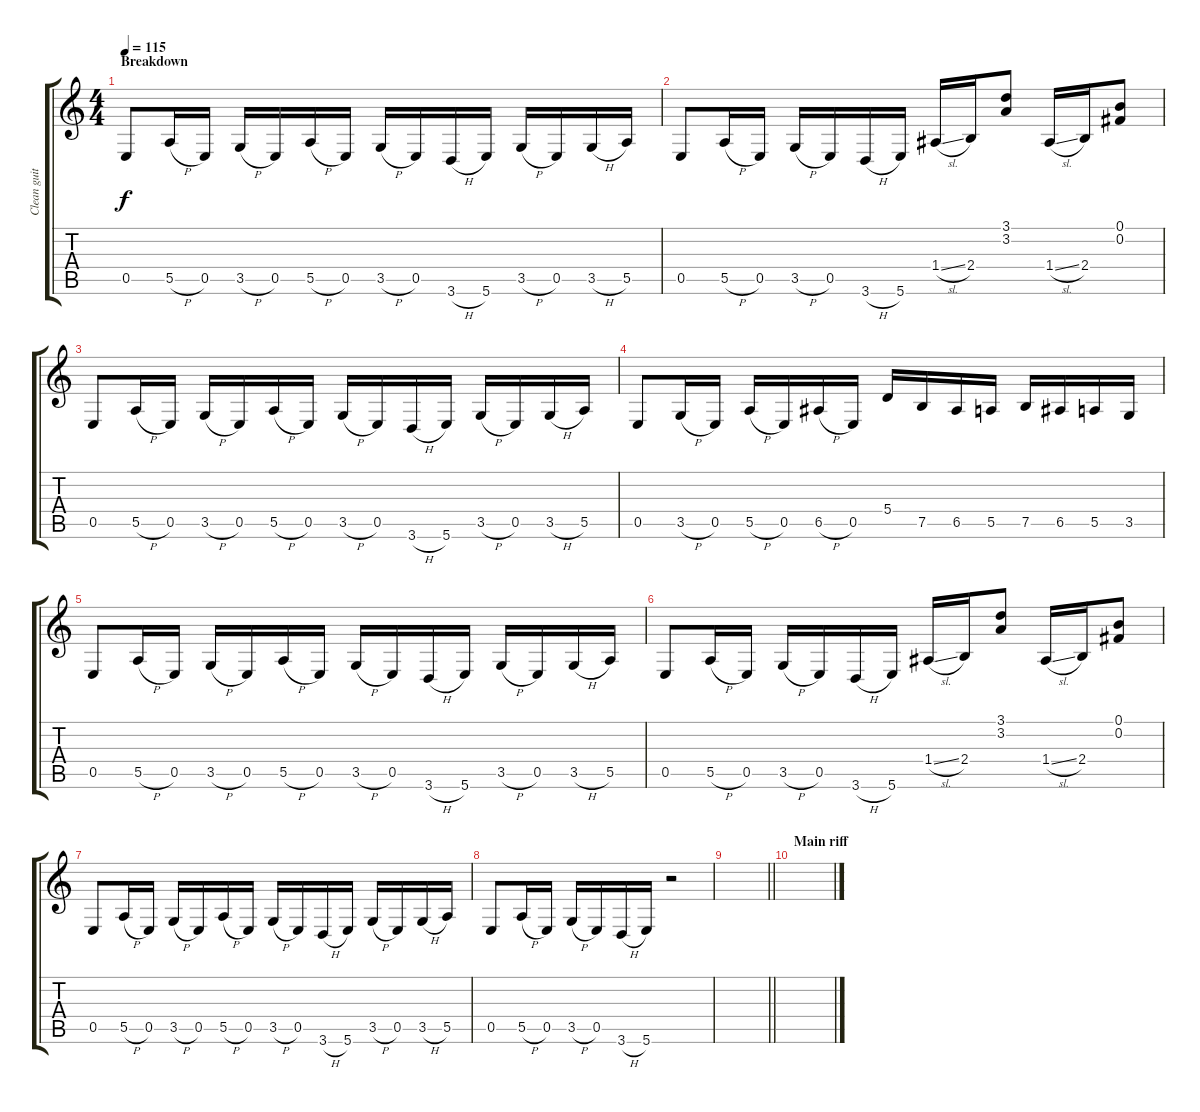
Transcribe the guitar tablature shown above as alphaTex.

\track ("Clean guitar" "Clean guit") {instrument acousticguitarsteel}
\staff {score tabs}
\tuning (B3 Gb3 D3 A2 E2 B1) {hide}
\ts (4 4)
\section ("" "Breakdown")
\tempo 115
\clef g2
\ks c
0.5.8{dy f} 5.5{h}.16 0.5.16 3.5{h}.16 0.5.16 5.5{h}.16 0.5.16 3.5{h}.16 0.5.16 3.6{h}.16 5.6.16 3.5{h}.16 0.5.16 3.5{h}.16 5.5.16 |
0.5.8 5.5{h}.16 0.5.16 3.5{h}.16 0.5.16 3.6{h}.16 5.6.16 1.4{sl}.16 2.4.16 (3.1 3.2).8 1.4{sl}.16 2.4.16 (0.1 0.2).8 |
0.5.8 5.5{h}.16 0.5.16 3.5{h}.16 0.5.16 5.5{h}.16 0.5.16 3.5{h}.16 0.5.16 3.6{h}.16 5.6.16 3.5{h}.16 0.5.16 3.5{h}.16 5.5.16 |
0.5.8 3.5{h}.16 0.5.16 5.5{h}.16 0.5.16 6.5{h}.16 0.5.16 5.4.16 7.5.16 6.5.16 5.5.16 7.5.16 6.5.16 5.5.16 3.5.16 |
0.5.8 5.5{h}.16 0.5.16 3.5{h}.16 0.5.16 5.5{h}.16 0.5.16 3.5{h}.16 0.5.16 3.6{h}.16 5.6.16 3.5{h}.16 0.5.16 3.5{h}.16 5.5.16 |
0.5.8 5.5{h}.16 0.5.16 3.5{h}.16 0.5.16 3.6{h}.16 5.6.16 1.4{sl}.16 2.4.16 (3.1 3.2).8 1.4{sl}.16 2.4.16 (0.1 0.2).8 |
0.5.8 5.5{h}.16 0.5.16 3.5{h}.16 0.5.16 5.5{h}.16 0.5.16 3.5{h}.16 0.5.16 3.6{h}.16 5.6.16 3.5{h}.16 0.5.16 3.5{h}.16 5.5.16 |
0.5.8 5.5{h}.16 0.5.16 3.5{h}.16 0.5.16 3.6{h}.16 5.6.16 r.2 |
\barLineRight lightlight
|
\section ("" "Main riff")
